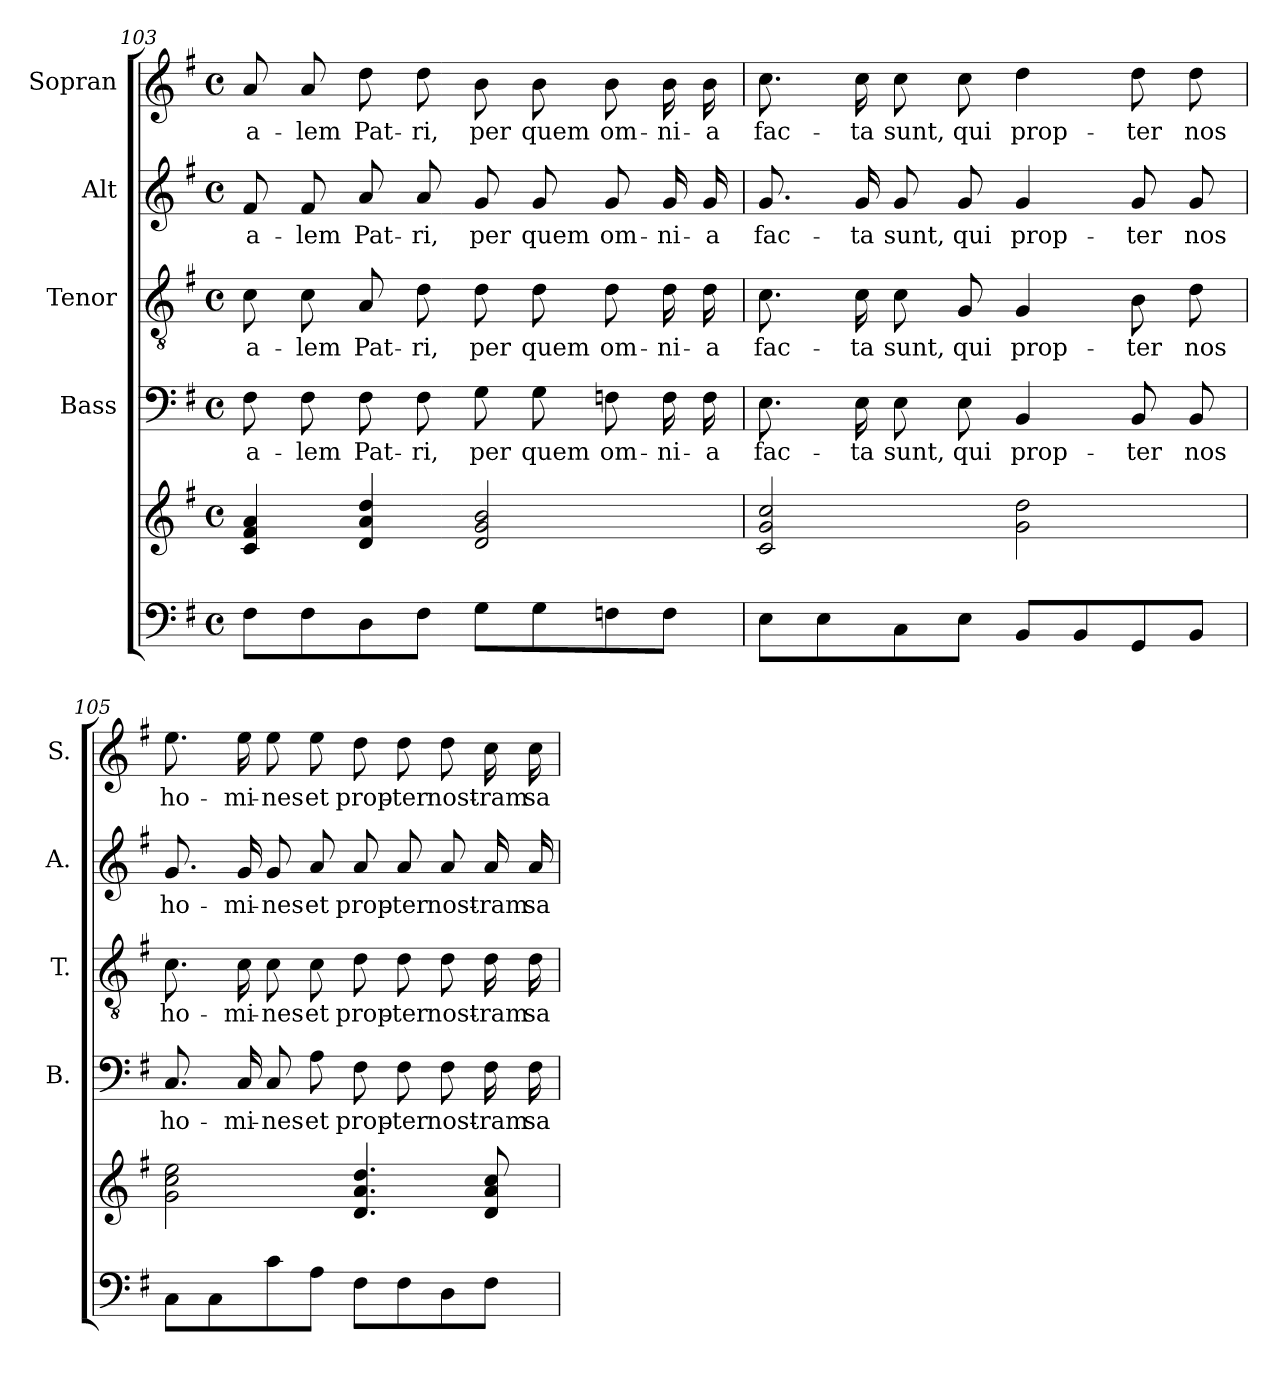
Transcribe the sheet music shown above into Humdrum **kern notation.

**kern	**kern	**kern	**text	**kern	**text	**kern	**text	**kern	**text
*part5	*part5	*part4	*part4	*part3	*part3	*part2	*part2	*part1	*part1
*staff6	*staff5	*staff4	*staff4	*staff3	*staff3	*staff2	*staff2	*staff1	*staff1
*	*	*I"Bass	*	*I"Tenor	*	*I"Alt	*	*I"Sopran	*
*	*	*I'B.	*	*I'T.	*	*I'A.	*	*I'S.	*
*clefF4	*clefG2	*clefF4	*	*clefGv2	*	*clefG2	*	*clefG2	*
*k[f#]	*k[f#]	*k[f#]	*	*k[f#]	*	*k[f#]	*	*k[f#]	*
*G:	*G:	*G:	*	*G:	*	*G:	*	*G:	*
*M4/4	*M4/4	*M4/4	*	*M4/4	*	*M4/4	*	*M4/4	*
*met(c)	*met(c)	*met(c)	*	*met(c)	*	*met(c)	*	*met(c)	*
=103	=103	=103	=103	=103	=103	=103	=103	=103	=103
!	!	!	!LO:LY:b	!	!LO:LY:b	!	!LO:LY:b	!	!LO:LY:b
8F#\L	4c/ 4f#/ 4a/	8F#\	-a-	8c\	-a-	8f#/	-a-	8a/	-a-
!	!	!	!LO:LY:b	!	!LO:LY:b	!	!LO:LY:b	!	!LO:LY:b
8F#\	.	8F#\	-lem	8c\	-lem	8f#/	-lem	8a/	-lem
!	!	!	!LO:LY:b	!	!LO:LY:b	!	!LO:LY:b	!	!LO:LY:b
8D\	4d/ 4a/ 4dd/	8F#\	Pat-	8A/	Pat-	8a/	Pat-	8dd\	Pat-
!	!	!	!LO:LY:b	!	!LO:LY:b	!	!LO:LY:b	!	!LO:LY:b
8F#\J	.	8F#\	-ri,	8d\	-ri,	8a/	-ri,	8dd\	-ri,
!	!	!	!LO:LY:b	!	!LO:LY:b	!	!LO:LY:b	!	!LO:LY:b
8G\L	2d/ 2g/ 2b/	8G\	per	8d\	per	8g/	per	8b\	per
!	!	!	!LO:LY:b	!	!LO:LY:b	!	!LO:LY:b	!	!LO:LY:b
8G\	.	8G\	quem	8d\	quem	8g/	quem	8b\	quem
!	!	!	!LO:LY:b	!	!LO:LY:b	!	!LO:LY:b	!	!LO:LY:b
8Fn\	.	8Fn\	om-	8d\	om-	8g/	om-	8b\	om-
!	!	!	!LO:LY:b	!	!LO:LY:b	!	!LO:LY:b	!	!LO:LY:b
8F\J	.	16F\	-ni-	16d\	-ni-	16g/	-ni-	16b\	-ni-
!	!	!	!LO:LY:b	!	!LO:LY:b	!	!LO:LY:b	!	!LO:LY:b
.	.	16F\	-a	16d\	-a	16g/	-a	16b\	-a
!!LO:PB:g=z
=104	=104	=104	=104	=104	=104	=104	=104	=104	=104
!	!	!	!LO:LY:b	!	!LO:LY:b	!	!LO:LY:b	!	!LO:LY:b
8E\L	2c/ 2g/ 2cc/	8.E\	fac-	8.c\	fac-	8.g/	fac-	8.cc\	fac-
8E\	.	.	.	.	.	.	.	.	.
!	!	!	!LO:LY:b	!	!LO:LY:b	!	!LO:LY:b	!	!LO:LY:b
.	.	16E\	-ta	16c\	-ta	16g/	-ta	16cc\	-ta
!	!	!	!LO:LY:b	!	!LO:LY:b	!	!LO:LY:b	!	!LO:LY:b
8C\	.	8E\	sunt,	8c\	sunt,	8g/	sunt,	8cc\	sunt,
!	!	!	!LO:LY:b	!	!LO:LY:b	!	!LO:LY:b	!	!LO:LY:b
8E\J	.	8E\	qui	8G/	qui	8g/	qui	8cc\	qui
!	!	!	!LO:LY:b	!	!LO:LY:b	!	!LO:LY:b	!	!LO:LY:b
8BB/L	2g\ 2dd\	4BB/	prop-	4G/	prop-	4g/	prop-	4dd\	prop-
8BB/	.	.	.	.	.	.	.	.	.
!	!	!	!LO:LY:b	!	!LO:LY:b	!	!LO:LY:b	!	!LO:LY:b
8GG/	.	8BB/	-ter	8B\	-ter	8g/	-ter	8dd\	-ter
!	!	!	!LO:LY:b	!	!LO:LY:b	!	!LO:LY:b	!	!LO:LY:b
8BB/J	.	8BB/	nos	8d\	nos	8g/	nos	8dd\	nos
=105	=105	=105	=105	=105	=105	=105	=105	=105	=105
!	!	!	!LO:LY:b	!	!LO:LY:b	!	!LO:LY:b	!	!LO:LY:b
8C\L	2g\ 2cc\ 2ee\	8.C/	ho-	8.c\	ho-	8.g/	ho-	8.ee\	ho-
8C\	.	.	.	.	.	.	.	.	.
!	!	!	!LO:LY:b	!	!LO:LY:b	!	!LO:LY:b	!	!LO:LY:b
.	.	16C/	-mi-	16c\	-mi-	16g/	-mi-	16ee\	-mi-
!	!	!	!LO:LY:b	!	!LO:LY:b	!	!LO:LY:b	!	!LO:LY:b
8c\	.	8C/	-nes	8c\	-nes	8g/	-nes	8ee\	-nes
!	!	!	!LO:LY:b	!	!LO:LY:b	!	!LO:LY:b	!	!LO:LY:b
8A\J	.	8A\	et	8c\	et	8a/	et	8ee\	et
!	!	!	!LO:LY:b	!	!LO:LY:b	!	!LO:LY:b	!	!LO:LY:b
8F#\L	4.d/ 4.a/ 4.dd/	8F#\	prop-	8d\	prop-	8a/	prop-	8dd\	prop-
!	!	!	!LO:LY:b	!	!LO:LY:b	!	!LO:LY:b	!	!LO:LY:b
8F#\	.	8F#\	-ter	8d\	-ter	8a/	-ter	8dd\	-ter
!	!	!	!LO:LY:b	!	!LO:LY:b	!	!LO:LY:b	!	!LO:LY:b
8D\	.	8F#\	nost-	8d\	nost-	8a/	nost-	8dd\	nost-
!	!	!	!LO:LY:b	!	!LO:LY:b	!	!LO:LY:b	!	!LO:LY:b
8F#\J	8d/ 8a/ 8cc/	16F#\	-ram	16d\	-ram	16a/	-ram	16cc\	-ram
!	!	!	!LO:LY:b	!	!LO:LY:b	!	!LO:LY:b	!	!LO:LY:b
.	.	16F#\	sa-	16d\	sa-	16a/	sa-	16cc\	sa-
=	=	=	=	=	=	=	=	=	=
*-	*-	*-	*-	*-	*-	*-	*-	*-	*-
